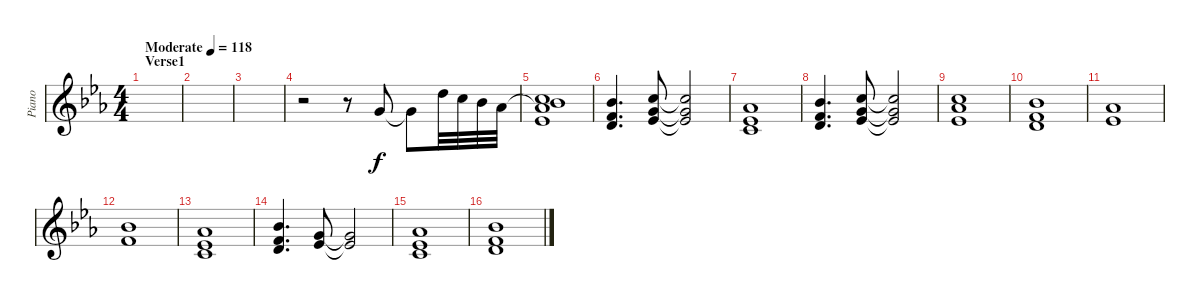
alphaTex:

\track ("Piano" "Piano") {instrument electricpiano1}
\staff {score}
\tuning (E4 B3 G3 D3 A2 E2) {hide}
\ts (4 4)
\section ("" "Verse1")
\tempo (118 "Moderate")
\clef g2
\ks cminor
|
|
|
r.2 r.8 3.1.8 3.1{t}.8 10.1.32 8.1.32 6.1.32 4.1.32 |
(4.1{t} 4.2 15.3 22.4).1 |
(1.1 3.2 15.3).4{d} (3.1 4.2 17.3).8 (3.1{t} 4.2{t} 17.3{t}).2 |
(4.1 1.2 8.3).1 |
(1.1 3.2 15.3).4{d} (3.1 4.2 17.3).8 (3.1{t} 4.2{t} 17.3{t}).2 |
(4.1 4.2 17.3).1 |
(1.1 15.3 12.4).1 |
(4.1 4.2).1 |
(1.1 11.2).1 |
(4.1 1.2 8.3).1 |
(1.1 3.2 15.3).4{d} (3.1 4.2).8 (3.1{t} 4.2{t}).2 |
(4.1 1.2 8.3).1 |
(1.1 3.2 15.3).1
